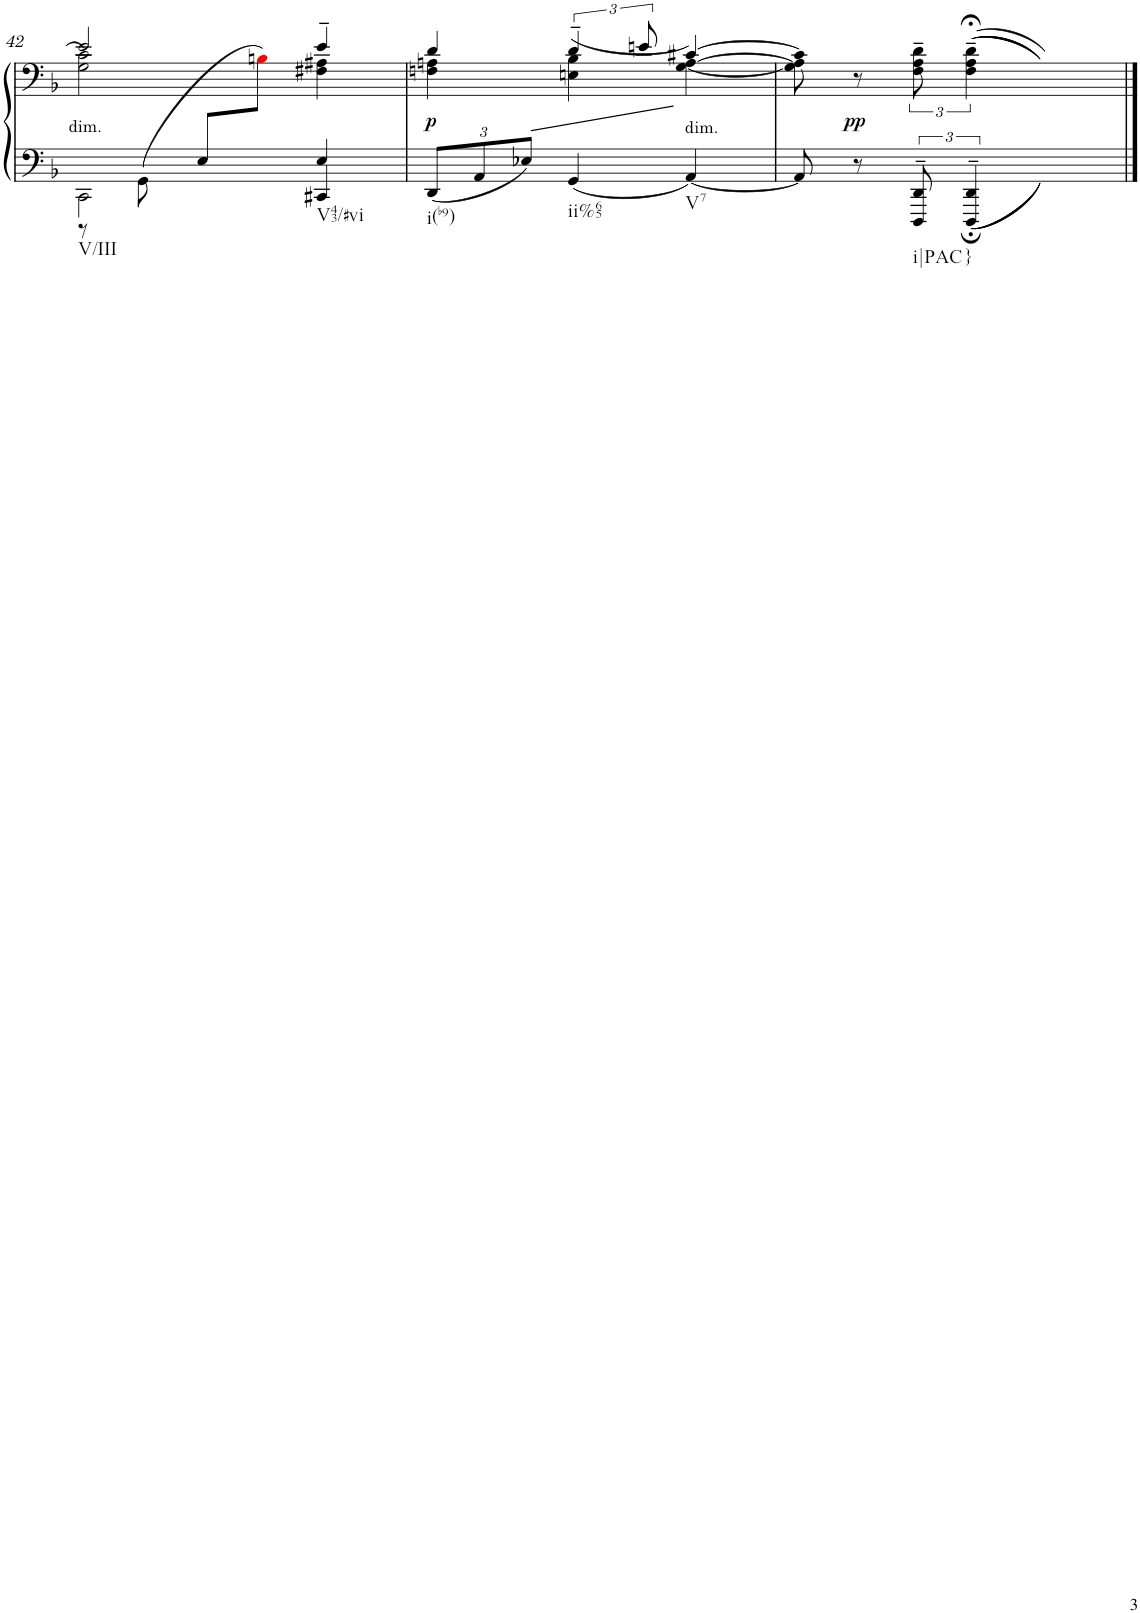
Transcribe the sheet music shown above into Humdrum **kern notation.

**kern	**kern	**dynam
*part1	*part1	*part1
*staff2	*staff1	*staff1/2
*I"Klavier	*	*
!!LO:PB:g=z
*clefF4	*clefF4	*
*k[b-]	*k[b-]	*
*M3/4	*M3/4	*
=42	=42	=42
*^	*^	*
*	*	*	*^	*
!LO:TX:a:t=dim.	!	!	!	!	!
!LO:TX:b:t=V/III	!	!	!	!	!
2CC\	8r	2G\ 2c\	2e/	4.ryy	.
.	(>8GG\	.	.	.	.
.	8E/L	.	.	.	.
.	8ryy	.	.	8Bni\J)	.
!LO:TX:b:t=V43/#vi	!	!	!	!	!
4CC#X/	4E/	4F#X\ 4A#X\	4e~/	4ryy	.
*v	*v	*	*	*	*
*	*v	*v	*v	*
=43	=43	=43
*Xbrackettup	*	*
*^	*^	*
*	*	*	*^	*
!LO:TX:b:t=i(b9)	!	!	!	!	!
!	!	!	!	!	!LO:DY:b
*v	*v	*	*	*	*
*	*	*v	*v	*
12DD/L	4Fn\ 4An\	4d/	p
12AA/	.	.	.
12E-X/J	.	.	.
!LO:TX:b:t=ii%65	!	!	!
4GG/	4En\ 4B-\	(6d~/	.
.	.	12en/	.
!LO:TX:a:t=dim.	!	!	!
!LO:TX:b:t=V7	!	!	!
[4AA/	[4G\ [>4A\	[4c#X/)	.
=44	=44	=44	=44
8AA/]	8G\] 8A\]	8c#]	.
!	!	!	!LO:DY:a=2
8r	8r	8ryy	pp
*brackettup	*	*	*
!LO:TX:b:t=i|PAC	!	!	!
12DDD/~> 12DD/~>	12F\~> 12A\~> 12d\~>	2ryy	.
!LO:TX:b:t=}	!	!	!
6DDD/;~> 6DD/;~>	((>(>6F\;<~> 6A\;<~> 6d\;<~>	.	.
4ryy	4ryy)))	.	.
*	*v	*v	*
==	==	==
*-	*-	*-
